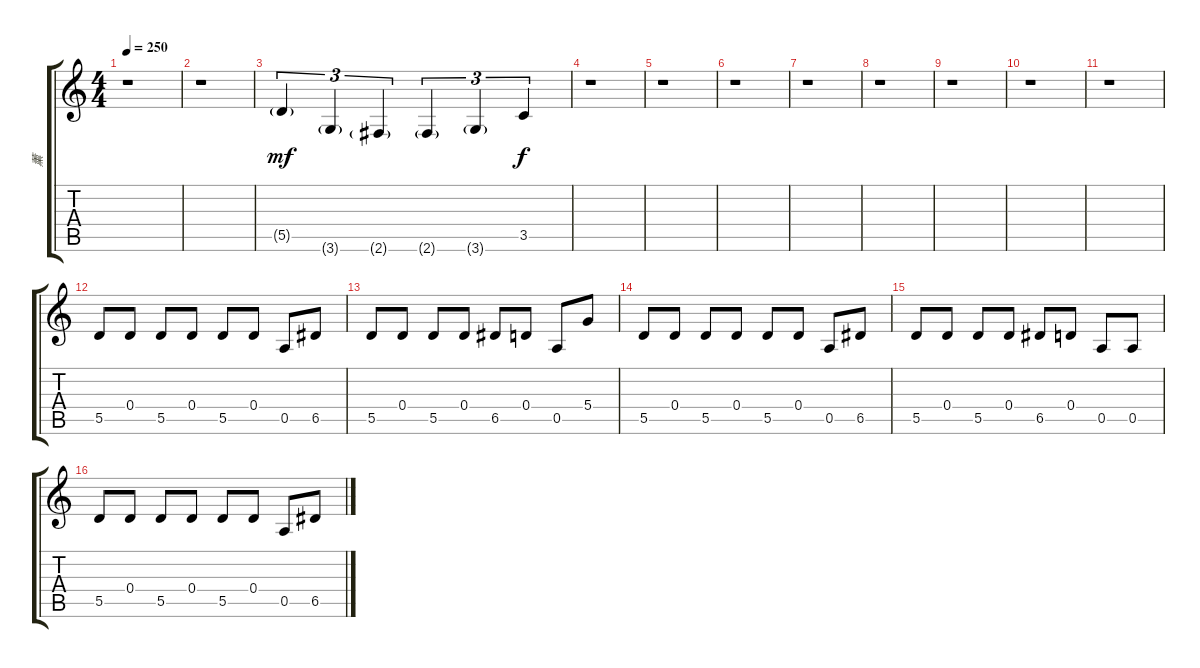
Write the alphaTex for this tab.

\track ("薰" "薰") {instrument overdrivenguitar}
\staff {score tabs}
\tuning (E4 B3 G3 D3 A2 E2) {hide}
\ts (4 4)
\tempo 250
\clef g2
\ks c
r.1{dy f} |
r.1 |
5.5{g}.4{tu (3 2) dy mf} 3.6{g}.4{tu (3 2)} 2.6{g}.4{tu (3 2)} 2.6{g}.4{tu (3 2)} 3.6{g}.4{tu (3 2)} 3.5.4{tu (3 2) dy f} |
r.1 |
r.1 |
r.1 |
r.1 |
r.1 |
r.1 |
r.1 |
r.1 |
5.5.8 0.4.8 5.5.8 0.4.8 5.5.8 0.4.8 0.5.8 6.5.8 |
5.5.8 0.4.8 5.5.8 0.4.8 6.5.8 0.4.8 0.5.8 5.4.8 |
5.5.8 0.4.8 5.5.8 0.4.8 5.5.8 0.4.8 0.5.8 6.5.8 |
5.5.8 0.4.8 5.5.8 0.4.8 6.5.8 0.4.8 0.5.8 0.5.8 |
5.5.8 0.4.8 5.5.8 0.4.8 5.5.8 0.4.8 0.5.8 6.5.8
